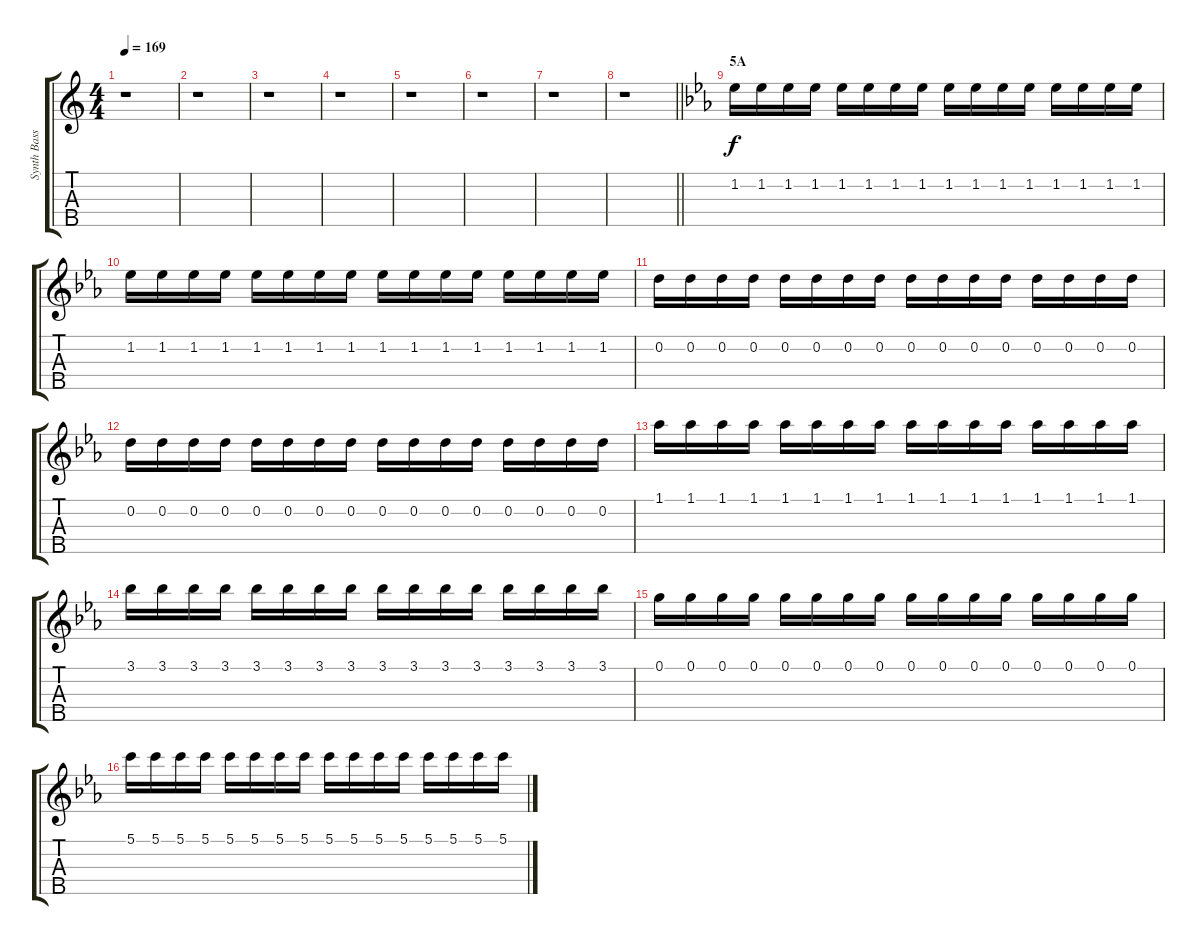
\track ("Synth Bass" "Synth Bass") {instrument synthbass1}
\staff {score tabs}
\tuning (G3 D3 A2 E2 B1) {hide}
\ts (4 4)
\tempo 169
\clef g2
\ks c
r.1{dy f} |
r.1 |
r.1 |
r.1 |
r.1 |
r.1 |
r.1 |
\barLineRight lightlight
r.1 |
\section ("" "5A")
\ks eb
1.2.16{ot 8vb} 1.2.16{ot 8vb} 1.2.16{ot 8vb} 1.2.16{ot 8vb} 1.2.16{ot 8vb} 1.2.16{ot 8vb} 1.2.16{ot 8vb} 1.2.16{ot 8vb} 1.2.16{ot 8vb} 1.2.16{ot 8vb} 1.2.16{ot 8vb} 1.2.16{ot 8vb} 1.2.16{ot 8vb} 1.2.16{ot 8vb} 1.2.16{ot 8vb} 1.2.16{ot 8vb} |
1.2.16{ot 8vb} 1.2.16{ot 8vb} 1.2.16{ot 8vb} 1.2.16{ot 8vb} 1.2.16{ot 8vb} 1.2.16{ot 8vb} 1.2.16{ot 8vb} 1.2.16{ot 8vb} 1.2.16{ot 8vb} 1.2.16{ot 8vb} 1.2.16{ot 8vb} 1.2.16{ot 8vb} 1.2.16{ot 8vb} 1.2.16{ot 8vb} 1.2.16{ot 8vb} 1.2.16{ot 8vb} |
0.2.16{ot 8vb} 0.2.16{ot 8vb} 0.2.16{ot 8vb} 0.2.16{ot 8vb} 0.2.16{ot 8vb} 0.2.16{ot 8vb} 0.2.16{ot 8vb} 0.2.16{ot 8vb} 0.2.16{ot 8vb} 0.2.16{ot 8vb} 0.2.16{ot 8vb} 0.2.16{ot 8vb} 0.2.16{ot 8vb} 0.2.16{ot 8vb} 0.2.16{ot 8vb} 0.2.16{ot 8vb} |
0.2.16{ot 8vb} 0.2.16{ot 8vb} 0.2.16{ot 8vb} 0.2.16{ot 8vb} 0.2.16{ot 8vb} 0.2.16{ot 8vb} 0.2.16{ot 8vb} 0.2.16{ot 8vb} 0.2.16{ot 8vb} 0.2.16{ot 8vb} 0.2.16{ot 8vb} 0.2.16{ot 8vb} 0.2.16{ot 8vb} 0.2.16{ot 8vb} 0.2.16{ot 8vb} 0.2.16{ot 8vb} |
1.1.16{ot 8vb} 1.1.16{ot 8vb} 1.1.16{ot 8vb} 1.1.16{ot 8vb} 1.1.16{ot 8vb} 1.1.16{ot 8vb} 1.1.16{ot 8vb} 1.1.16{ot 8vb} 1.1.16{ot 8vb} 1.1.16{ot 8vb} 1.1.16{ot 8vb} 1.1.16{ot 8vb} 1.1.16{ot 8vb} 1.1.16{ot 8vb} 1.1.16{ot 8vb} 1.1.16{ot 8vb} |
3.1.16{ot 8vb} 3.1.16{ot 8vb} 3.1.16{ot 8vb} 3.1.16{ot 8vb} 3.1.16{ot 8vb} 3.1.16{ot 8vb} 3.1.16{ot 8vb} 3.1.16{ot 8vb} 3.1.16{ot 8vb} 3.1.16{ot 8vb} 3.1.16{ot 8vb} 3.1.16{ot 8vb} 3.1.16{ot 8vb} 3.1.16{ot 8vb} 3.1.16{ot 8vb} 3.1.16{ot 8vb} |
0.1.16{ot 8vb} 0.1.16{ot 8vb} 0.1.16{ot 8vb} 0.1.16{ot 8vb} 0.1.16{ot 8vb} 0.1.16{ot 8vb} 0.1.16{ot 8vb} 0.1.16{ot 8vb} 0.1.16{ot 8vb} 0.1.16{ot 8vb} 0.1.16{ot 8vb} 0.1.16{ot 8vb} 0.1.16{ot 8vb} 0.1.16{ot 8vb} 0.1.16{ot 8vb} 0.1.16{ot 8vb} |
5.1.16{ot 8vb} 5.1.16{ot 8vb} 5.1.16{ot 8vb} 5.1.16{ot 8vb} 5.1.16{ot 8vb} 5.1.16{ot 8vb} 5.1.16{ot 8vb} 5.1.16{ot 8vb} 5.1.16{ot 8vb} 5.1.16{ot 8vb} 5.1.16{ot 8vb} 5.1.16{ot 8vb} 5.1.16{ot 8vb} 5.1.16{ot 8vb} 5.1.16{ot 8vb} 5.1.16{ot 8vb}
